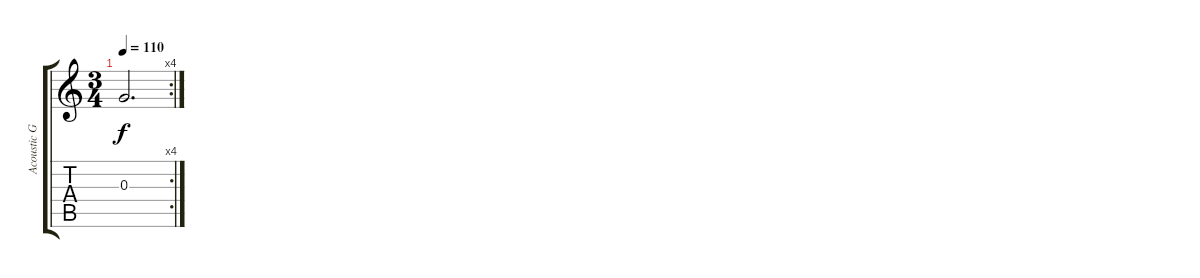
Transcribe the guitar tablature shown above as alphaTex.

\track ("Acoustic Guitar Nylon" "Acoustic G") {instrument acousticguitarnylon}
\staff {score tabs}
\tuning (E4 B3 G3 D3 A2 E2) {hide}
\rc 4
\ts (3 4)
\tempo 110
\clef g2
\ks c
0.3{t}.2{d dy f}
